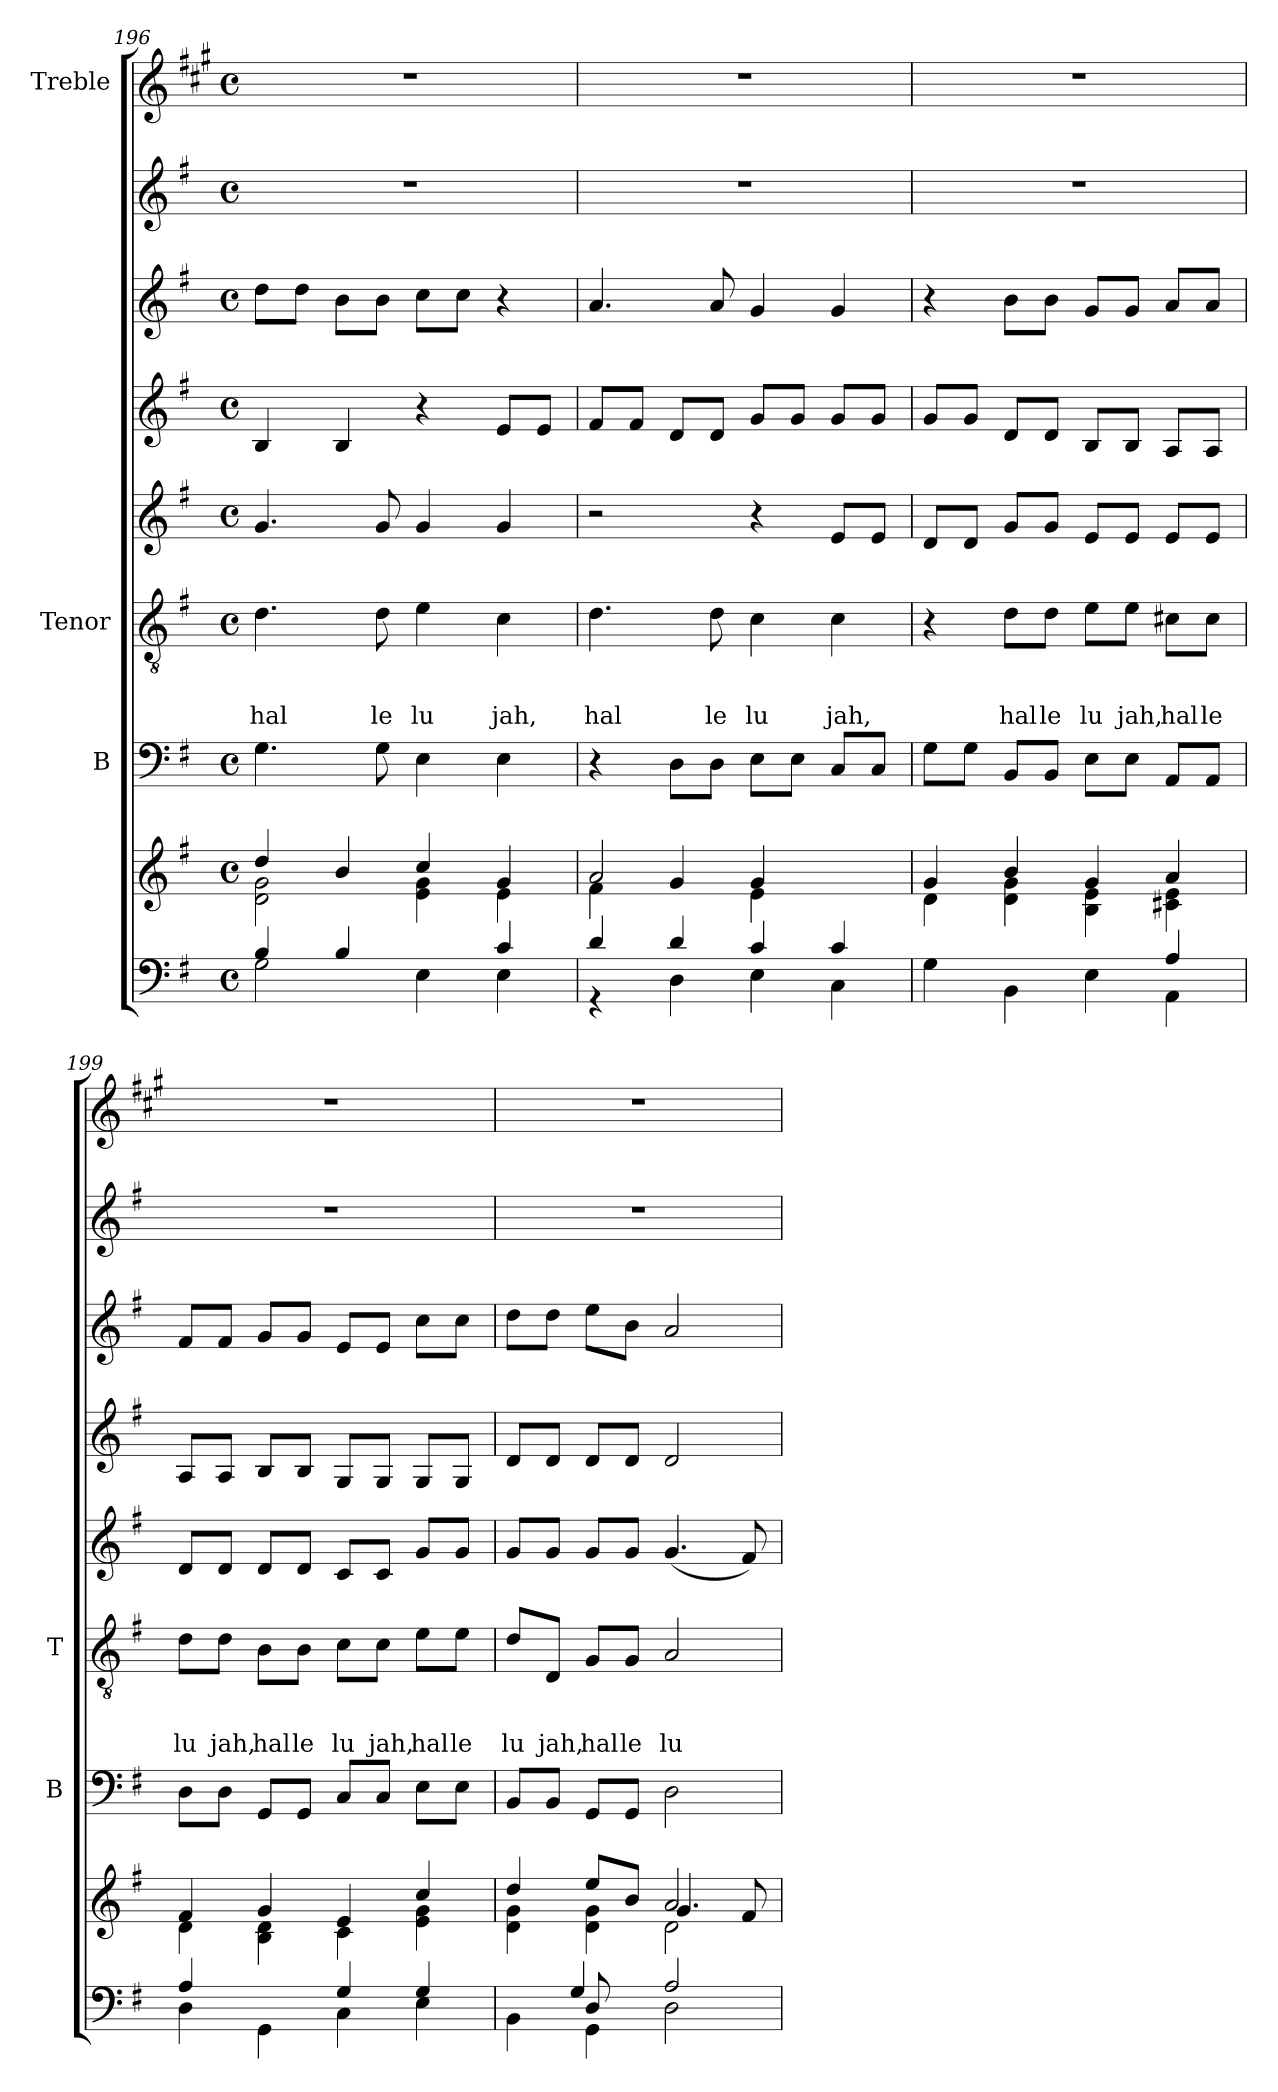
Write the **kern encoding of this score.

**kern	**kern	**kern	**kern	**text	**text	**text	**kern	**kern	**kern	**kern	**kern
*part9	*part8	*part7	*part6	*part6	*part6	*part6	*part5	*part4	*part3	*part2	*part1
*staff9	*staff8	*staff7	*staff6	*staff6	*staff6	*staff6	*staff5	*staff4	*staff3	*staff2	*staff1
*	*	*I"B	*I"Tenor	*	*	*	*	*	*	*	*I"Treble
*	*	*I'B	*I'T	*	*	*	*	*	*	*	*
*clefF4	*clefG2	*clefF4	*clefGv2	*	*	*	*clefG2	*clefG2	*clefG2	*clefG2	*clefG2
*	*	*	*	*	*	*	*	*	*	*	*ITrd1c2
*k[f#]	*k[f#]	*k[f#]	*k[f#]	*	*	*	*k[f#]	*k[f#]	*k[f#]	*k[f#]	*k[f#]
*G:	*G:	*G:	*G:	*	*	*	*G:	*G:	*G:	*G:	*G:
*M4/4	*M4/4	*M4/4	*M4/4	*	*	*	*M4/4	*M4/4	*M4/4	*M4/4	*M4/4
*met(c)	*met(c)	*met(c)	*met(c)	*	*	*	*met(c)	*met(c)	*met(c)	*met(c)	*met(c)
=196	=196	=196	=196	=196	=196	=196	=196	=196	=196	=196	=196
*^	*^	*	*	*	*	*	*	*	*	*	*
!	!	!	!	!	!	!	!	!LO:LY:b	!	!	!	!	!
2G\	4B/	2d\ 2g\	4dd/	4.G\	4.d\	.	.	hal	4.g/	4B/	8dd\L	1r	1r
.	.	.	.	.	.	.	.	.	.	.	8dd\J	.	.
.	4B/	.	4b/	.	.	.	.	.	.	4B/	8b\L	.	.
!	!	!	!	!	!	!	!	!LO:LY:b	!	!	!	!	!
.	.	.	.	8G\	8d\	.	.	le	8g/	.	8b\J	.	.
!	!	!	!	!	!	!	!	!LO:LY:b	!	!	!	!	!
4E\	4ryy	4e\ 4g\	4cc/	4E\	4e\	.	.	lu	4g/	4r	8cc\L	.	.
.	.	.	.	.	.	.	.	.	.	.	8cc\J	.	.
!	!	!	!	!	!	!	!	!LO:LY:b	!	!	!	!	!
4E\	4c/	4e\	4g/	4E\	4c\	.	.	jah,	4g/	8e/L	4r	.	.
.	.	.	.	.	.	.	.	.	.	8e/J	.	.	.
=197	=197	=197	=197	=197	=197	=197	=197	=197	=197	=197	=197	=197	=197
!	!	!	!	!	!	!	!	!LO:LY:b	!	!	!	!	!
4rGG	4d/	2a/	4f#\	4r	4.d\	.	.	hal	2r	8f#/L	4.a/	1r	1r
.	.	.	.	.	.	.	.	.	.	8f#/J	.	.	.
4D\	4d/	.	4g/	8D\L	.	.	.	.	.	8d/L	.	.	.
!	!	!	!	!	!	!	!	!LO:LY:b	!	!	!	!	!
.	.	.	.	8D\J	8d\	.	.	le	.	8d/J	8a/	.	.
!	!	!	!	!	!	!	!	!LO:LY:b	!	!	!	!	!
4E\	4c/	4e\	4g/	8E\L	4c\	.	.	lu	4r	8g/L	4g/	.	.
.	.	.	.	8E\J	.	.	.	.	.	8g/J	.	.	.
!	!	!	!	!	!	!	!	!LO:LY:b	!	!	!	!	!
4C\	4c/	4ryy	4ryy	8C/L	4c\	.	.	jah,	8e/L	8g/L	4g/	.	.
.	.	.	.	8C/J	.	.	.	.	8e/J	8g/J	.	.	.
!!LO:PB:g=z
=198	=198	=198	=198	=198	=198	=198	=198	=198	=198	=198	=198	=198	=198
4G\	2.ryy	4d\	4g/	8G\L	4r	.	.	.	8d/L	8g/L	4r	1r	1r
.	.	.	.	8G\J	.	.	.	.	8d/J	8g/J	.	.	.
!	!	!	!	!	!	!	!	!LO:LY:b	!	!	!	!	!
4BB\	.	4d\ 4g\	4b/	8BB/L	8d\L	.	.	hal	8g/L	8d/L	8b\L	.	.
!	!	!	!	!	!	!	!	!LO:LY:b	!	!	!	!	!
.	.	.	.	8BB/J	8d\J	.	.	le	8g/J	8d/J	8b\J	.	.
!	!	!	!	!	!	!	!	!LO:LY:b	!	!	!	!	!
4E\	.	4B\ 4e\	4g/	8E\L	8e\L	.	.	lu	8e/L	8B/L	8g/L	.	.
!	!	!	!	!	!	!	!	!LO:LY:b	!	!	!	!	!
.	.	.	.	8E\J	8e\J	.	.	jah,	8e/J	8B/J	8g/J	.	.
!	!	!	!	!	!	!	!	!LO:LY:b	!	!	!	!	!
4AA\	4A/	4c#X\ 4e\	4a/	8AA/L	8c#X\L	.	.	hal	8e/L	8A/L	8a/L	.	.
!	!	!	!	!	!	!	!	!LO:LY:b	!	!	!	!	!
.	.	.	.	8AA/J	8c#\J	.	.	le	8e/J	8A/J	8a/J	.	.
=199	=199	=199	=199	=199	=199	=199	=199	=199	=199	=199	=199	=199	=199
!	!	!	!	!	!	!	!	!LO:LY:b	!	!	!	!	!
4A/	4D\	4f#/	4d\	8D\L	8d\L	.	.	lu	8d/L	8A/L	8f#/L	1r	1r
!	!	!	!	!	!	!	!	!LO:LY:b	!	!	!	!	!
.	.	.	.	8D\J	8d\J	.	.	jah,	8d/J	8A/J	8f#/J	.	.
!	!	!	!	!	!	!	!	!LO:LY:b	!	!	!	!	!
4ryy	4GG\	4g/	4B\ 4d\	8GG/L	8B\L	.	.	hal	8d/L	8B/L	8g/L	.	.
!	!	!	!	!	!	!	!	!LO:LY:b	!	!	!	!	!
.	.	.	.	8GG/J	8B\J	.	.	le	8d/J	8B/J	8g/J	.	.
!	!	!	!	!	!	!	!	!LO:LY:b	!	!	!	!	!
4G/	4C\	4e/	4c\	8C/L	8c\L	.	.	lu	8c/L	8G/L	8e/L	.	.
!	!	!	!	!	!	!	!	!LO:LY:b	!	!	!	!	!
.	.	.	.	8C/J	8c\J	.	.	jah,	8c/J	8G/J	8e/J	.	.
!	!	!	!	!	!	!	!	!LO:LY:b	!	!	!	!	!
4G/	4E\	4cc/	4e\ 4g\	8E\L	8e\L	.	.	hal	8g/L	8G/L	8cc\L	.	.
!	!	!	!	!	!	!	!	!LO:LY:b	!	!	!	!	!
.	.	.	.	8E\J	8e\J	.	.	le	8g/J	8G/J	8cc\J	.	.
=200	=200	=200	=200	=200	=200	=200	=200	=200	=200	=200	=200	=200	=200
*	*^	*	*^	*	*	*	*	*	*	*	*	*	*
!	!	!	!	!	!	!	!	!	!	!LO:LY:b	!	!	!	!	!
4BB\	4ryy	4ryy	4d\ 4g\	4dd/	2ryy	8BB/L	8d/L	.	.	lu	8g/L	8d/L	8dd\L	1r	1r
!	!	!	!	!	!	!	!	!	!	!LO:LY:b	!	!	!	!	!
.	.	.	.	.	.	8BB/J	8D/J	.	.	jah,	8g/J	8d/J	8dd\J	.	.
!	!	!	!	!	!	!	!	!	!	!LO:LY:b	!	!	!	!	!
8D/	4G/	4GG\	8ee/L	4d\ 4g\	.	8GG/L	8G/L	.	.	hal	8g/L	8d/L	8ee\L	.	.
!	!	!	!	!	!	!	!	!	!	!LO:LY:b	!	!	!	!	!
2ryy	.	.	8b/J	.	.	8GG/J	8G/J	.	.	le	8g/J	8d/J	8b\J	.	.
!	!	!	!	!	!	!	!	!	!	!LO:LY:b	!	!	!	!	!
.	2A/	2D\	2a/	2d\	4.g/	2D\	2A/	.	.	lu	(<4.g/	2d/	2a/	.	.
8ryy	.	.	.	.	8f#/	.	.	.	.	.	8f#/)	.	.	.	.
*v	*v	*v	*	*	*	*	*	*	*	*	*	*	*	*	*
*	*v	*v	*v	*	*	*	*	*	*	*	*	*	*
=	=	=	=	=	=	=	=	=	=	=	=
*-	*-	*-	*-	*-	*-	*-	*-	*-	*-	*-	*-
